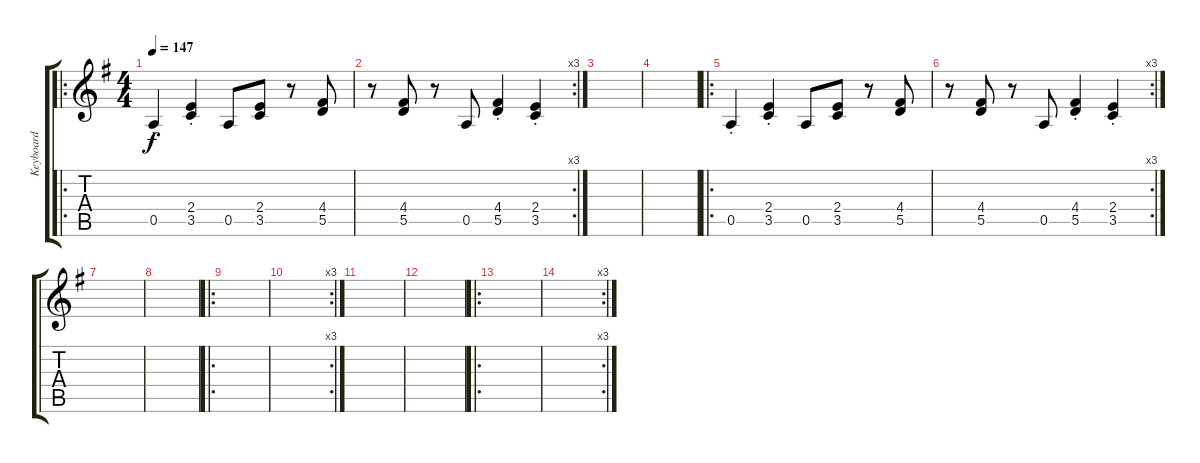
\track ("Keyboard" "Keyboard") {instrument electricguitarmuted}
\staff {score tabs}
\tuning (E4 B3 G3 D3 A2 E2) {hide}
\ro
\ts (4 4)
\tempo 147
\clef g2
\ks g
0.5{st}.4{dy f} (2.4{st} 3.5{st}).4 0.5.8 (2.4 3.5).8 r.8 (4.4 5.5).8 |
\rc 3
r.8 (4.4 5.5).8 r.8 0.5.8 (4.4{st} 5.5{st}).4 (2.4{st} 3.5{st}).4 |
|
|
\ro
0.5{st}.4 (2.4{st} 3.5{st}).4 0.5.8 (2.4 3.5).8 r.8 (4.4 5.5).8 |
\rc 3
r.8 (4.4 5.5).8 r.8 0.5.8 (4.4{st} 5.5{st}).4 (2.4{st} 3.5{st}).4 |
|
|
\ro
|
\rc 3
|
|
|
\ro
|
\rc 3
